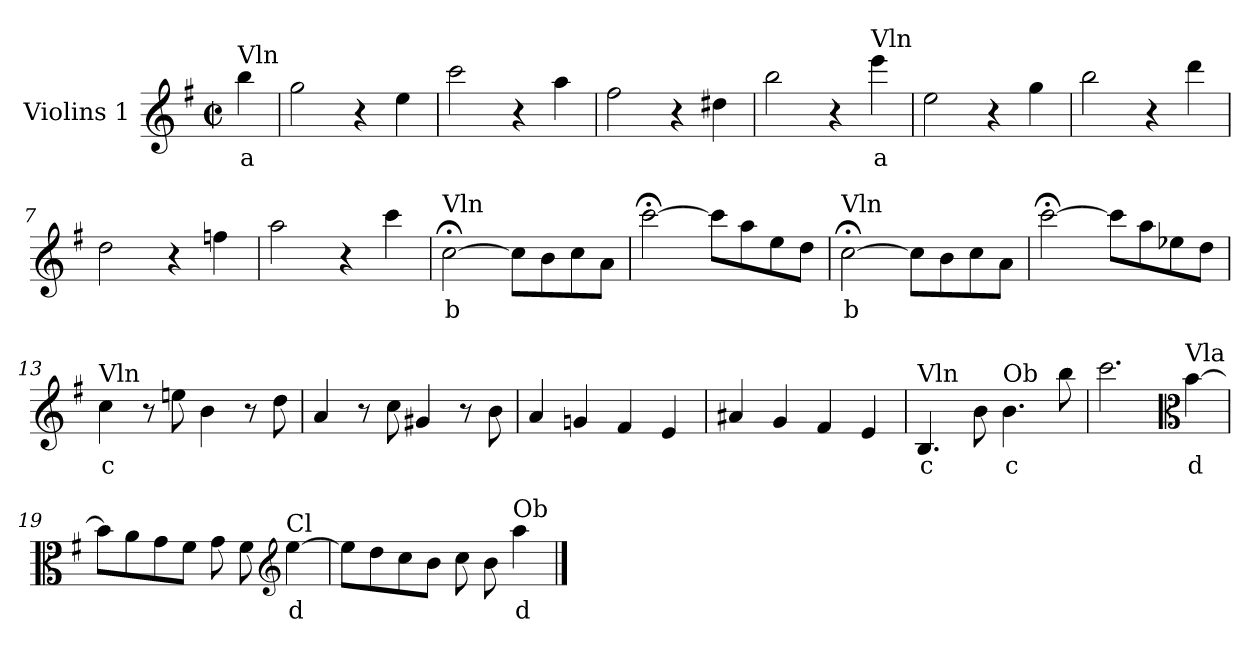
**kern	**text
*part1	*part1
*staff1	*staff1
*I"Violins 1	*
*I'Vlns. 1	*
*clefG2	*
*k[f#]	*
*M2/2	*
*met(c|)	*
=	=
!LO:TX:a:t=Vln	!
!	!LO:LY:b:color=#FF0000
4bb	a
=1	=1
2gg	.
4r	.
4ee	.
=2	=2
2ccc	.
4r	.
4aa	.
=3	=3
2ff#	.
4r	.
4dd#X	.
=4	=4
2bb	.
4r	.
!LO:TX:a:t=Vln	!
!	!LO:LY:b:color=#FF0000
4eee	a
=5	=5
2ee	.
4r	.
4gg	.
=6	=6
2bb	.
4r	.
4ddd	.
=7	=7
2dd	.
4r	.
4ffn	.
=8	=8
2aa	.
4r	.
4ccc	.
=9	=9
!LO:TX:a:t=Vln	!
!	!LO:LY:b:color=#FF0000
[2cc;<	b
8ccL]	.
8b	.
8cc	.
8aJ	.
=10	=10
[2ccc;<	.
8cccL]	.
8aa	.
8ee	.
8ddJ	.
=11	=11
!LO:TX:a:t=Vln	!
!	!LO:LY:b:color=#FF0000
[2cc;<	b
8ccL]	.
8b	.
8cc	.
8aJ	.
=12	=12
[2ccc;<	.
8cccL]	.
8aa	.
8ee-X	.
8ddJ	.
=13	=13
!LO:TX:a:t=Vln	!
!	!LO:LY:b:color=#FF0000
4cc	c
8r	.
8een	.
4b	.
8r	.
8dd	.
=14	=14
4a	.
8r	.
8cc	.
4g#X	.
8r	.
8b	.
=15	=15
4a	.
4gn	.
4f#	.
4e	.
=16	=16
4a#X	.
4g	.
4f#	.
4e	.
=17	=17
!LO:TX:a:t=Vln	!
!	!LO:LY:b:color=#FF0000
4.B	c
8b	.
!LO:TX:a:t=Ob	!
!	!LO:LY:b:color=#FF0000
4.b	c
8bb	.
=18	=18
2.ccc	.
*clefC3	*
!LO:TX:a:t=Vla	!
!	!LO:LY:b:color=#FF0000
[4b	d
=19	=19
8bL]	.
8a	.
8g	.
8f#J	.
8gL	.
8f#	.
*clefG2	*
!LO:TX:a:t=Cl	!
!	!LO:LY:b:color=#FF0000
[4ee	d
=20	=20
8eeL]	.
8dd	.
8cc	.
8bJ	.
8ccL	.
8b	.
!LO:TX:a:t=Ob	!
!	!LO:LY:b:color=#FF0000
4aa	d
==	==
*-	*-
